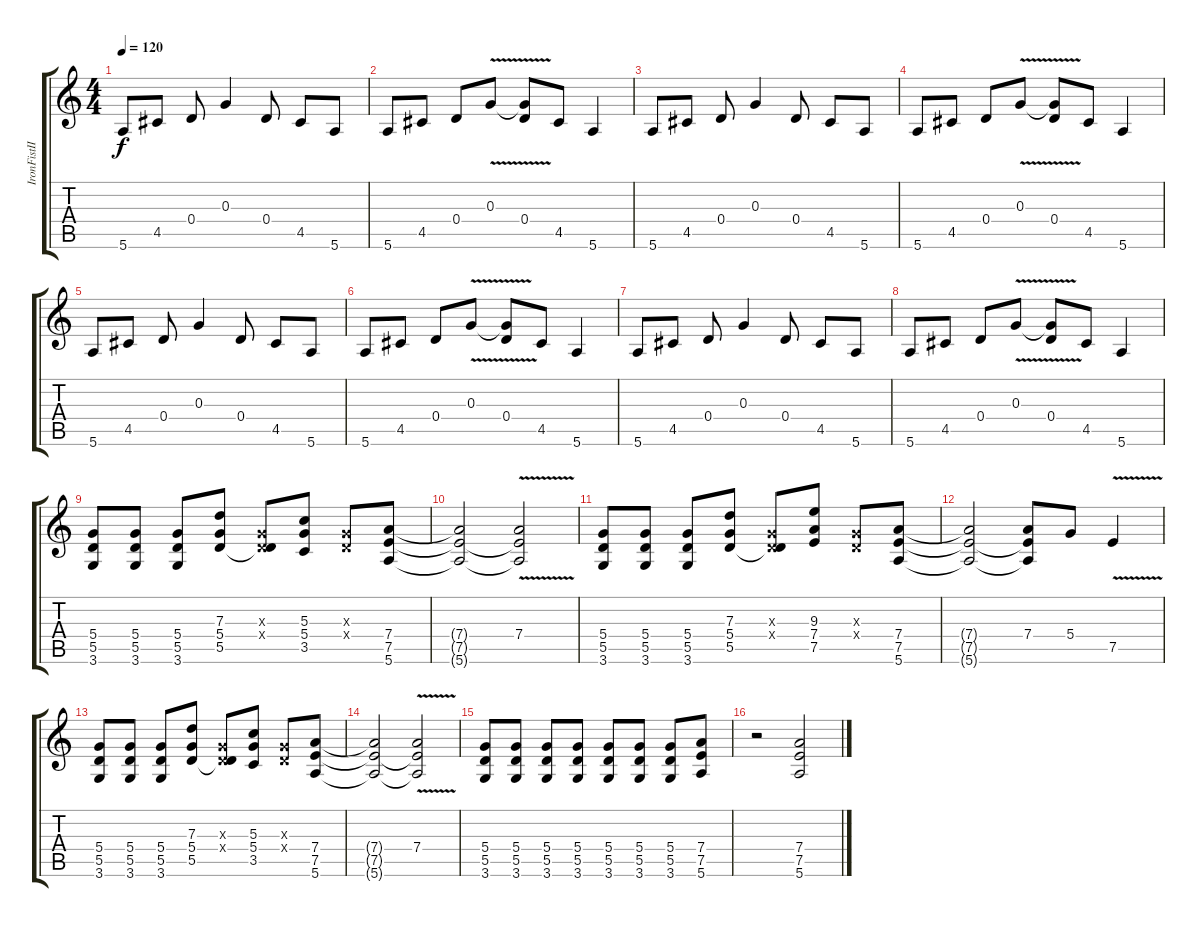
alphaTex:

\track ("IronFistII" "IronFistII") {instrument distortionguitar}
\staff {score tabs}
\tuning (E4 B3 G3 D3 A2 E2) {hide}
\ts (4 4)
\tempo 120
\clef g2
\ks c
5.6.8{dy f volume 14 balance 3} 4.5.8 0.4.8 0.3.4 0.4.8 4.5.8 5.6.8 |
5.6.8 4.5.8 0.4.8 0.3{v}.8 (0.3{t} 0.4).8 4.5.8 5.6.4 |
5.6.8 4.5.8 0.4.8 0.3.4 0.4.8 4.5.8 5.6.8 |
5.6.8 4.5.8 0.4.8 0.3{v}.8 (0.3{t} 0.4).8 4.5.8 5.6.4 |
5.6.8 4.5.8 0.4.8 0.3.4 0.4.8 4.5.8 5.6.8 |
5.6.8 4.5.8 0.4.8 0.3{v}.8 (0.3{t} 0.4).8 4.5.8 5.6.4 |
5.6.8 4.5.8 0.4.8 0.3.4 0.4.8 4.5.8 5.6.8 |
5.6.8 4.5.8 0.4.8 0.3{v}.8 (0.3{t} 0.4).8 4.5.8 5.6.4 |
(5.4 5.5 3.6).8 (5.4 5.5 3.6).8 (5.4 5.5 3.6).8 (7.3 5.4 5.5).8 (0.3{x} 0.4{x} 5.5{t}).8 (5.3 5.4 3.5).8 (0.3{x} 0.4{x}).8 (7.4 7.5 5.6).8 |
(7.4{t} 7.5{t} 5.6{t}).2 (7.4{v} 7.5{t} 5.6{t}).2 |
(5.4 5.5 3.6).8 (5.4 5.5 3.6).8 (5.4 5.5 3.6).8 (7.3 5.4 5.5).8 (0.3{x} 0.4{x} 5.5{t}).8 (9.3 7.4 7.5).8 (0.3{x} 0.4{x}).8 (7.4 7.5 5.6).8 |
(7.4{t} 7.5{t} 5.6{t}).2 (7.4 7.5{t} 5.6{t}).8 5.4.8 7.5{v}.4 |
(5.4 5.5 3.6).8 (5.4 5.5 3.6).8 (5.4 5.5 3.6).8 (7.3 5.4 5.5).8 (0.3{x} 0.4{x} 5.5{t}).8 (5.3 5.4 3.5).8 (0.3{x} 0.4{x}).8 (7.4 7.5 5.6).8 |
(7.4{t} 7.5{t} 5.6{t}).2 (7.4{v} 7.5{t} 5.6{t}).2 |
(5.4 5.5 3.6).8 (5.4 5.5 3.6).8 (5.4 5.5 3.6).8 (5.4 5.5 3.6).8 (5.4 5.5 3.6).8 (5.4 5.5 3.6).8 (5.4 5.5 3.6).8 (7.4 7.5 5.6).8 |
r.2 (7.4 7.5 5.6).2
